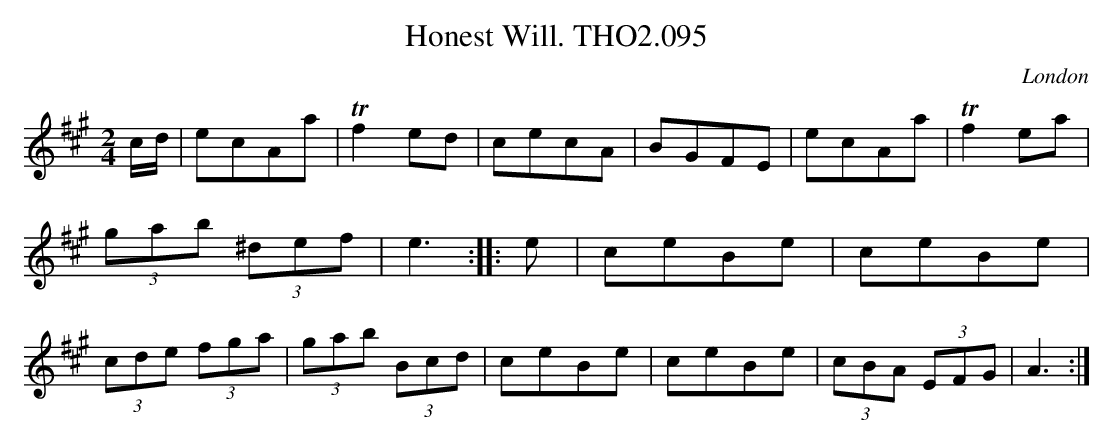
X:1
T:Honest Will. THO2.095
O:London
M:2/4
L:1/8
K:A
c/d/|ecAa|Tf2 ed|cecA|BGFE|\
ecAa|Tf2 ea|(3gab (3^def|e3::e|ceBe|ceBe|(3cde (3fga|(3gab (3Bcd|\
ceBe|ceBe|(3cBA (3EFG|A3:|
